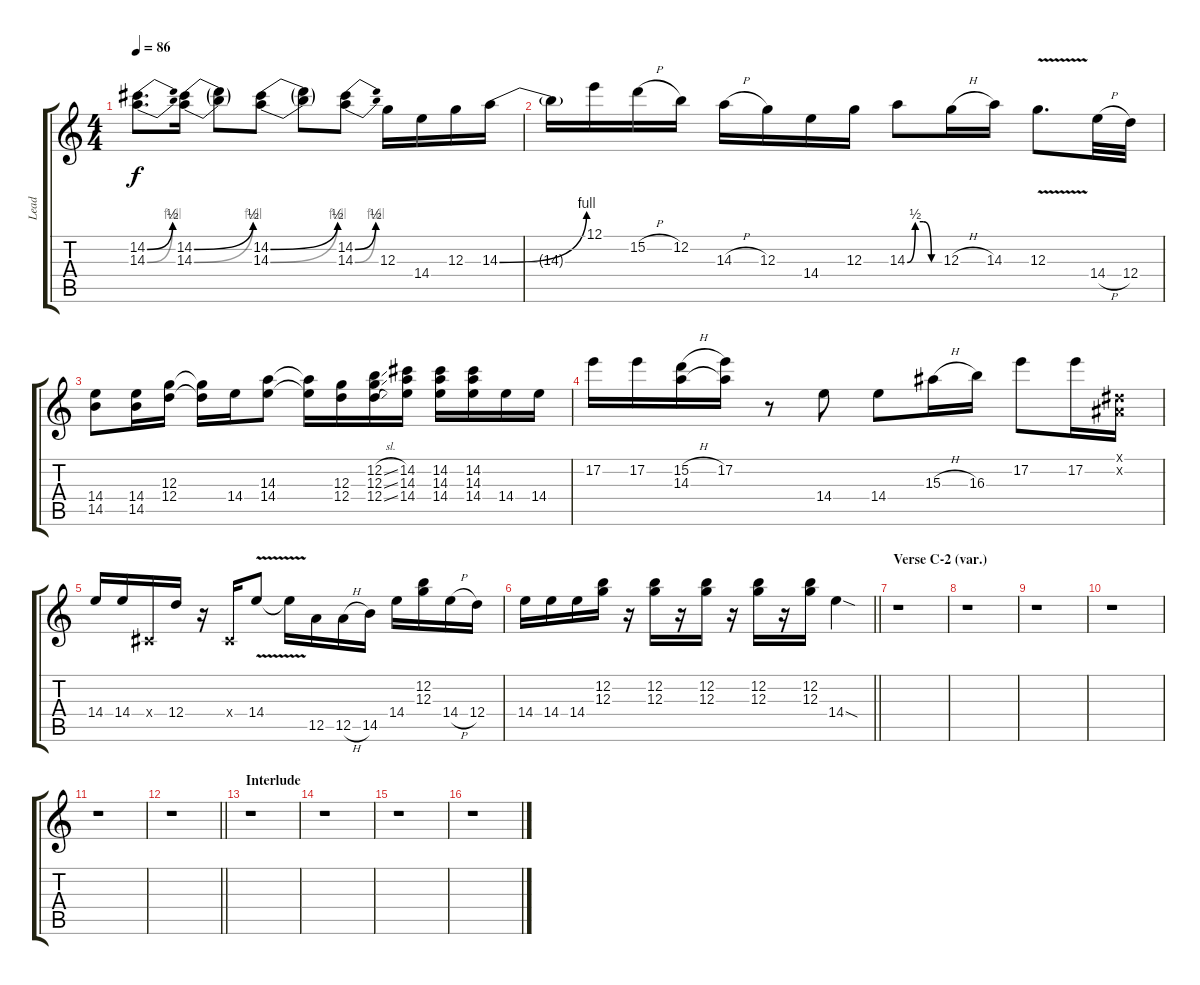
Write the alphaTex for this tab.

\track ("Lead" "Lead") {instrument overdrivenguitar}
\staff {score tabs}
\tuning (E4 B3 G3 D3 A2 E2) {hide}
\ts (4 4)
\tempo 86
\clef g2
\ks c
(14.2{be (bend 0 0 60 2)} 14.3{be (bend 0 0 60 4)}).8{d dy f} (14.2{be (bend 0 0 60 2)} 14.3{be (bend 0 0 60 4)}).16 (14.2{t} 14.3{t}).8 (14.2{be (bend 0 0 60 2)} 14.3{be (bend 0 0 60 4)}).8 (14.2{t} 14.3{t}).8 (14.2{be (bend 0 0 60 2)} 14.3{be (bend 0 0 60 4)}).8 12.3.16 14.4.16 12.3.16 14.3{be (bend 0 0 60 4)}.16 |
14.3{t}.16 12.1.16 15.2{h}.16 12.2.16 14.3{h}.16 12.3.16 14.4.16 12.3.16 14.3{be (custom 0 0 15 2 30 2 45 0 60 0)}.8 12.3{h}.16 14.3.16 12.3{v}.8{d} 14.4{h}.32 12.4.32 |
(14.4 14.5).8 (14.4 14.5).16 (12.3 12.4).16 (12.3{t} 12.4{t}).16 14.4.16 (14.3 14.4).8 (14.3{t} 14.4{t}).16 (12.3 12.4).16 (12.2{sl} 12.3{sl} 12.4{sl}).16 (14.2 14.3 14.4).16 (14.2 14.3 14.4).16 (14.2 14.3 14.4).16 14.4.16 14.4.16 |
17.2.16 17.2.16 (15.2{h} 14.3).16 (17.2 14.3{t}).16 r.8 14.4.8 14.4.8 15.3{h}.16 16.3.16 17.2.8 17.2.16 (-1.1{x} -1.2{x}).16 |
14.4.16 14.4.16 -1.4{x}.16 12.4.16 r.16 -1.4{x}.16 14.4{v}.8 14.4{t}.16 12.5.16 12.5{h}.16 14.5.16 14.4.16 (12.2 12.3).16 14.4{h}.16 12.4.16 |
\barLineRight lightlight
14.4.16 14.4.16 14.4.16 (12.2 12.3).16 r.16 (12.2 12.3).16 r.16 (12.2 12.3).16 r.16 (12.2 12.3).16 r.16 (12.2 12.3).16 14.4{sod}.4 |
\section ("" "Verse C-2 (var.)")
r.1 |
r.1 |
r.1 |
r.1 |
r.1 |
\barLineRight lightlight
r.1 |
\section ("" "Interlude")
r.1 |
r.1 |
r.1 |
r.1
